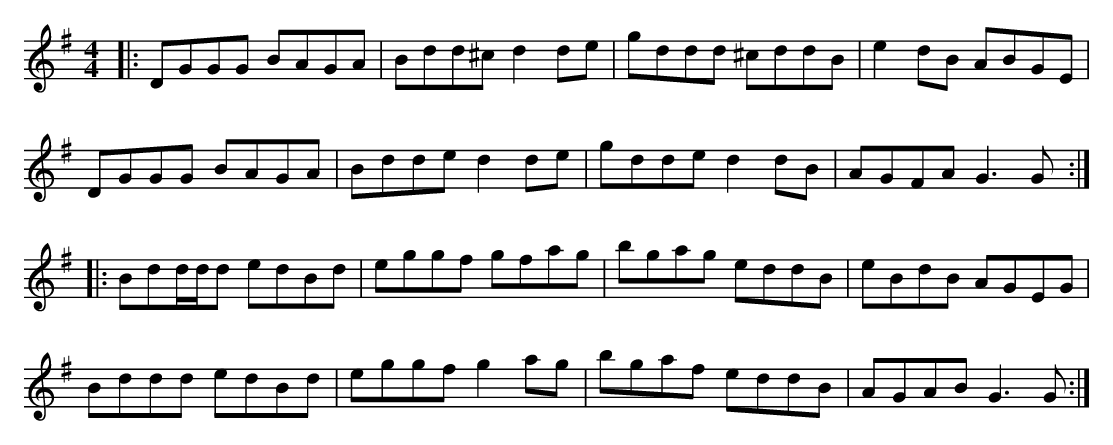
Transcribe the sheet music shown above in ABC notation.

X:1
M:4/4
K:G
|:DGGG BAGA|Bdd^c d2de|gddd ^cddB|e2dB ABGE|
DGGG BAGA|Bdde d2de|gdde d2dB|AGFA G3G:|
|:Bdd/d/d edBd|eggf gfag|bgag eddB|eBdB AGEG|
Bddd edBd|eggf g2ag|bgaf eddB|AGAB G3G:|
